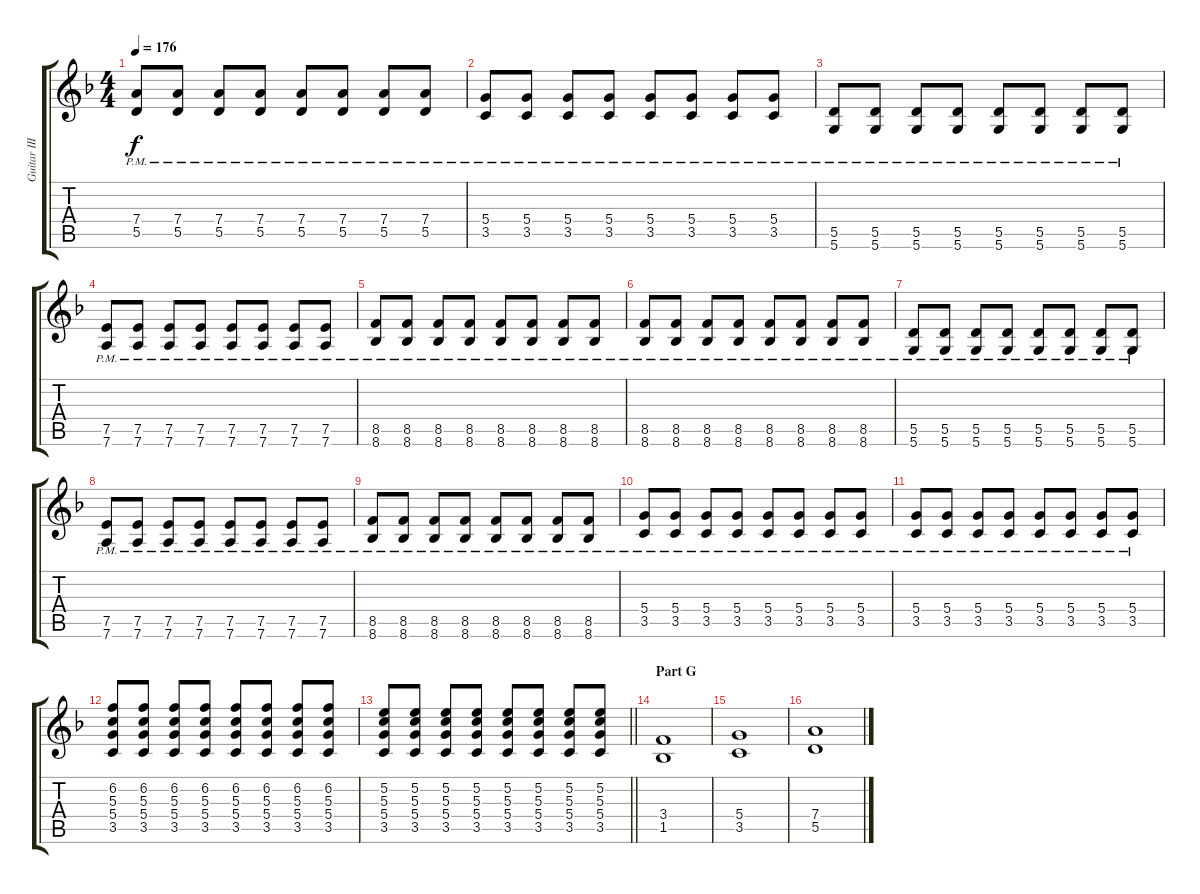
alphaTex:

\track ("Guitar III (Kazuma)" "Guitar III") {instrument distortionguitar}
\staff {score tabs}
\tuning (E4 B3 G3 D3 A2 D2) {hide}
\ts (4 4)
\tempo 176
\clef g2
\ks f
(7.4{pm} 5.5{pm}).8{dy f} (7.4{pm} 5.5{pm}).8 (7.4{pm} 5.5{pm}).8 (7.4{pm} 5.5{pm}).8 (7.4{pm} 5.5{pm}).8 (7.4{pm} 5.5{pm}).8 (7.4{pm} 5.5{pm}).8 (7.4{pm} 5.5{pm}).8 |
(5.4{pm} 3.5{pm}).8 (5.4{pm} 3.5{pm}).8 (5.4{pm} 3.5{pm}).8 (5.4{pm} 3.5{pm}).8 (5.4{pm} 3.5{pm}).8 (5.4{pm} 3.5{pm}).8 (5.4{pm} 3.5{pm}).8 (5.4{pm} 3.5{pm}).8 |
(5.5{pm} 5.6{pm}).8 (5.5{pm} 5.6{pm}).8 (5.5{pm} 5.6{pm}).8 (5.5{pm} 5.6{pm}).8 (5.5{pm} 5.6{pm}).8 (5.5{pm} 5.6{pm}).8 (5.5{pm} 5.6{pm}).8 (5.5{pm} 5.6{pm}).8 |
(7.5{pm} 7.6{pm}).8 (7.5{pm} 7.6{pm}).8 (7.5{pm} 7.6{pm}).8 (7.5{pm} 7.6{pm}).8 (7.5{pm} 7.6{pm}).8 (7.5{pm} 7.6{pm}).8 (7.5{pm} 7.6{pm}).8 (7.5{pm} 7.6{pm}).8 |
(8.5{pm} 8.6{pm}).8 (8.5{pm} 8.6{pm}).8 (8.5{pm} 8.6{pm}).8 (8.5{pm} 8.6{pm}).8 (8.5{pm} 8.6{pm}).8 (8.5{pm} 8.6{pm}).8 (8.5{pm} 8.6{pm}).8 (8.5{pm} 8.6{pm}).8 |
(8.5{pm} 8.6{pm}).8 (8.5{pm} 8.6{pm}).8 (8.5{pm} 8.6{pm}).8 (8.5{pm} 8.6{pm}).8 (8.5{pm} 8.6{pm}).8 (8.5{pm} 8.6{pm}).8 (8.5{pm} 8.6{pm}).8 (8.5{pm} 8.6{pm}).8 |
(5.5{pm} 5.6{pm}).8 (5.5{pm} 5.6{pm}).8 (5.5{pm} 5.6{pm}).8 (5.5{pm} 5.6{pm}).8 (5.5{pm} 5.6{pm}).8 (5.5{pm} 5.6{pm}).8 (5.5{pm} 5.6{pm}).8 (5.5{pm} 5.6{pm}).8 |
(7.5{pm} 7.6{pm}).8 (7.5{pm} 7.6{pm}).8 (7.5{pm} 7.6{pm}).8 (7.5{pm} 7.6{pm}).8 (7.5{pm} 7.6{pm}).8 (7.5{pm} 7.6{pm}).8 (7.5{pm} 7.6{pm}).8 (7.5{pm} 7.6{pm}).8 |
(8.5{pm} 8.6{pm}).8 (8.5{pm} 8.6{pm}).8 (8.5{pm} 8.6{pm}).8 (8.5{pm} 8.6{pm}).8 (8.5{pm} 8.6{pm}).8 (8.5{pm} 8.6{pm}).8 (8.5{pm} 8.6{pm}).8 (8.5{pm} 8.6{pm}).8 |
(5.4{pm} 3.5{pm}).8 (5.4{pm} 3.5{pm}).8 (5.4{pm} 3.5{pm}).8 (5.4{pm} 3.5{pm}).8 (5.4{pm} 3.5{pm}).8 (5.4{pm} 3.5{pm}).8 (5.4{pm} 3.5{pm}).8 (5.4{pm} 3.5{pm}).8 |
(5.4{pm} 3.5{pm}).8 (5.4{pm} 3.5{pm}).8 (5.4{pm} 3.5{pm}).8 (5.4{pm} 3.5{pm}).8 (5.4{pm} 3.5{pm}).8 (5.4{pm} 3.5{pm}).8 (5.4{pm} 3.5{pm}).8 (5.4{pm} 3.5{pm}).8 |
(6.2 5.3 5.4 3.5).8 (6.2 5.3 5.4 3.5).8 (6.2 5.3 5.4 3.5).8 (6.2 5.3 5.4 3.5).8 (6.2 5.3 5.4 3.5).8 (6.2 5.3 5.4 3.5).8 (6.2 5.3 5.4 3.5).8 (6.2 5.3 5.4 3.5).8 |
\barLineRight lightlight
(5.2 5.3 5.4 3.5).8 (5.2 5.3 5.4 3.5).8 (5.2 5.3 5.4 3.5).8 (5.2 5.3 5.4 3.5).8 (5.2 5.3 5.4 3.5).8 (5.2 5.3 5.4 3.5).8 (5.2 5.3 5.4 3.5).8 (5.2 5.3 5.4 3.5).8 |
\section ("" "Part G")
(3.4 1.5).1 |
(5.4 3.5).1 |
(7.4 5.5).1
